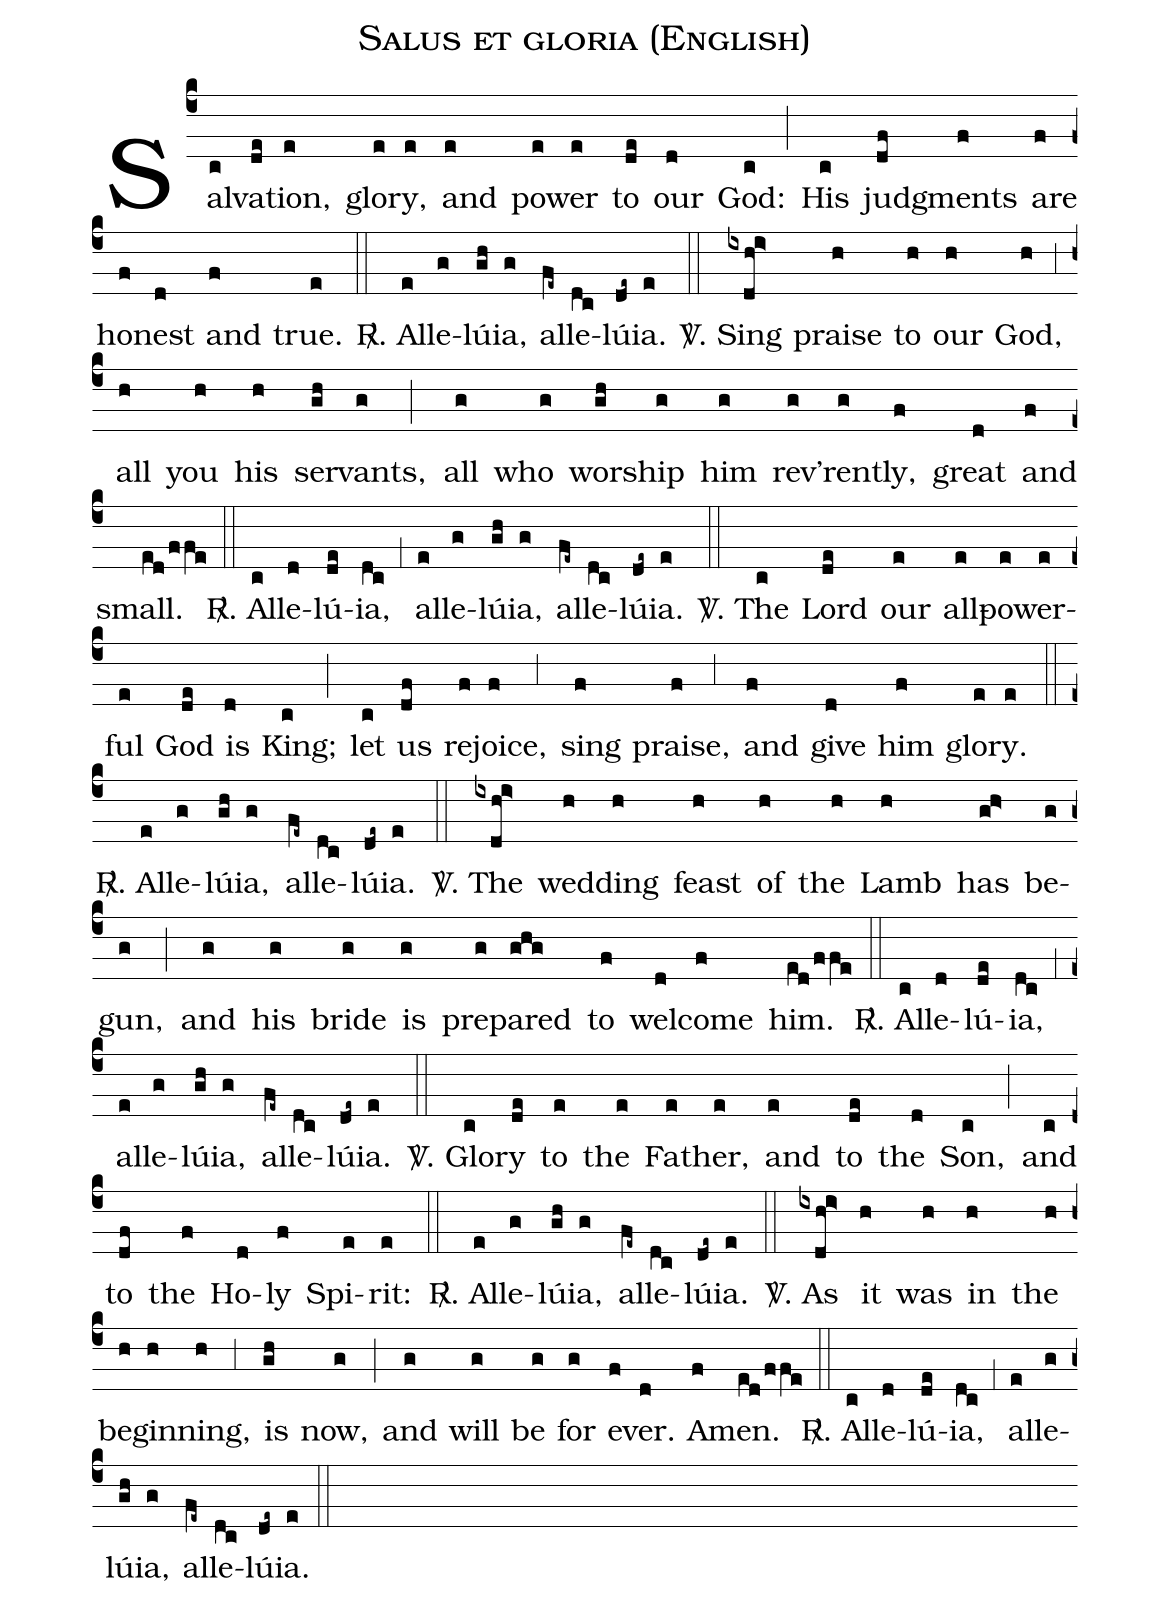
name:Salus et gloria (English);
%%
(c4) Sal(c)va(de)tion,(e) glo(e)ry,(e) and(e) po(e)wer(e) to(de) our(d) God:(c) (;)
{His}(c) jud(df)gments(f) are(f) ho(f)nest(d) and(f) true.(e) (::)
<sp>R/</sp>. {A}l(e)l{e}(g)l{ú}(gh)i{a},(g) {a}l(fe~)l{e}(dc)l{ú}(de~)i{a}.(e) (::)

<sp>V/</sp>. {Sing}(ixdh!i>) praise(h) to(h) our(h) God,(h) (,3) all(h) you(h) his(h) ser(gh)vants,(g) (;) {all}(g) who(g) wor(gh)ship(g) him(g) rev'(g)ren(g)tly,(f) great(d) and(f) small.(ed/ffe) (::)
<sp>R/</sp>. {A}l(c)l{e}(d)l{ú}(de)i{a},(dc) (,1) {a}l(e)l{e}(g)l{ú}(gh)i{a},(g)  {a}l(fe~)l{e}(dc)l{ú}(de~)i{a}.(e) (::)

<sp>V/</sp>. {The}(c) Lord(de) our(e) {all}<sp>-</sp>(e)po(e)wer(e)ful(e) God(de) is(d) King;(c) (;) {let}(c) us(df) re(f)joice,(f) (,3) sing(f) praise,(f) (,3) and(f) give(d) him(f) glo(e)ry.(e) (::)
<sp>R/</sp>. {A}l(e)l{e}(g)l{ú}(gh)i{a},(g) {a}l(fe~)l{e}(dc)l{ú}(de~)i{a}.(e) (::)

<sp>V/</sp>. {The}(ixdh!i>) wed(h)ding(h) feast(h) of(h) the(h) Lamb(h) has(gh>) be(g)gun,(g) (;) {and}(g) his(g) bride(g) is(g) pre(g)pared(ghg) to(f) wel(d)come(f) him.(ed/ffe) (::)
<sp>R/</sp>. {A}l(c)l{e}(d)l{ú}(de)i{a},(dc) (,1) {a}l(e)l{e}(g)l{ú}(gh)i{a},(g)  {a}l(fe~)l{e}(dc)l{ú}(de~)i{a}.(e) (::)

<sp>V/</sp>. {Glo}(c)ry(de) to(e) the(e) Fa(e)ther,(e) and(e) to(de) the(d) Son,(c) (;) {and}(c) to(df) the(f) Ho(d)ly(f) Spi(e)rit:(e) (::)
<sp>R/</sp>. {A}l(e)l{e}(g)l{ú}(gh)i{a},(g) {a}l(fe~)l{e}(dc)l{ú}(de~)i{a}.(e) (::)

<sp>V/</sp>. {As}(ixdh!i>) it(h) was(h) in(h) the(h) be(h)gin(h)ning,(h) (,3) is(gh) now,(g) (;) {and}(g) will(g) be(g) for(g) e(f)ver.(d) A(f)men.(ed/ffe) (::)
<sp>R/</sp>. {A}l(c)l{e}(d)l{ú}(de)i{a},(dc) (,1) {a}l(e)l{e}(g)l{ú}(gh)i{a},(g)  {a}l(fe~)l{e}(dc)l{ú}(de~)i{a}.(e) (::)
